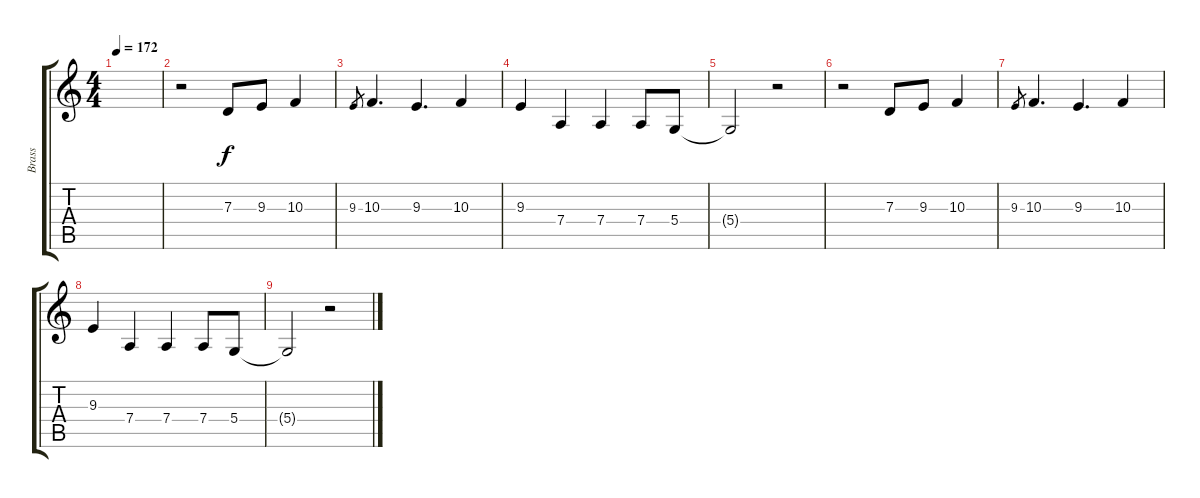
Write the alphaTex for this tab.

\track ("Brass" "Brass") {instrument trombone}
\staff {score tabs}
\tuning (E4 B3 G3 D3 A2 E2) {hide}
\ts (4 4)
\tempo 172
\clef g2
\ks c
|
r.2 7.3.8 9.3.8 10.3.4 |
9.3.8{gr} 10.3.4{d} 9.3.4{d} 10.3.4 |
9.3.4 7.4.4 7.4.4 7.4.8 5.4.8 |
5.4{t}.2 r.2 |
r.2 7.3.8 9.3.8 10.3.4 |
9.3.8{gr} 10.3.4{d} 9.3.4{d} 10.3.4 |
9.3.4 7.4.4 7.4.4 7.4.8 5.4.8 |
5.4{t}.2 r.2
